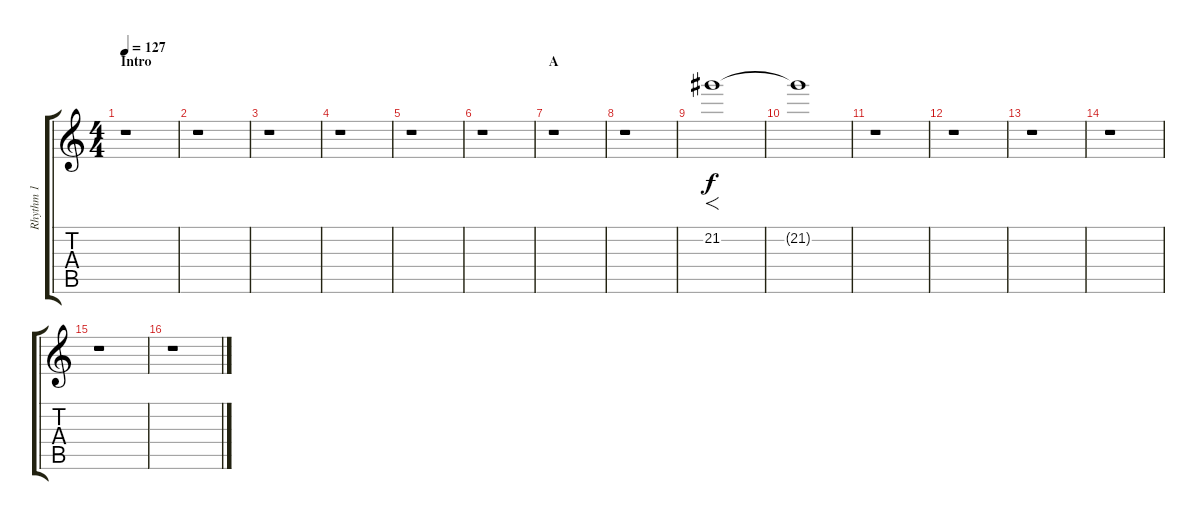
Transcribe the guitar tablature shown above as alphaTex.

\track ("Rhythm 1" "Rhythm 1") {instrument distortionguitar}
\staff {score tabs}
\tuning (E4 B3 G3 D3 A2 E2) {hide}
\ts (4 4)
\section ("" "Intro")
\tempo 127
\clef g2
\ks c
r.1{dy f instrument distortionguitar} |
r.1 |
r.1 |
r.1 |
r.1 |
r.1 |
\section ("" "A")
r.1 |
r.1 |
21.2.1{f} |
21.2{t}.1{volume 0} |
r.1{volume 16} |
r.1 |
r.1 |
r.1 |
r.1 |
r.1{balance 7}
